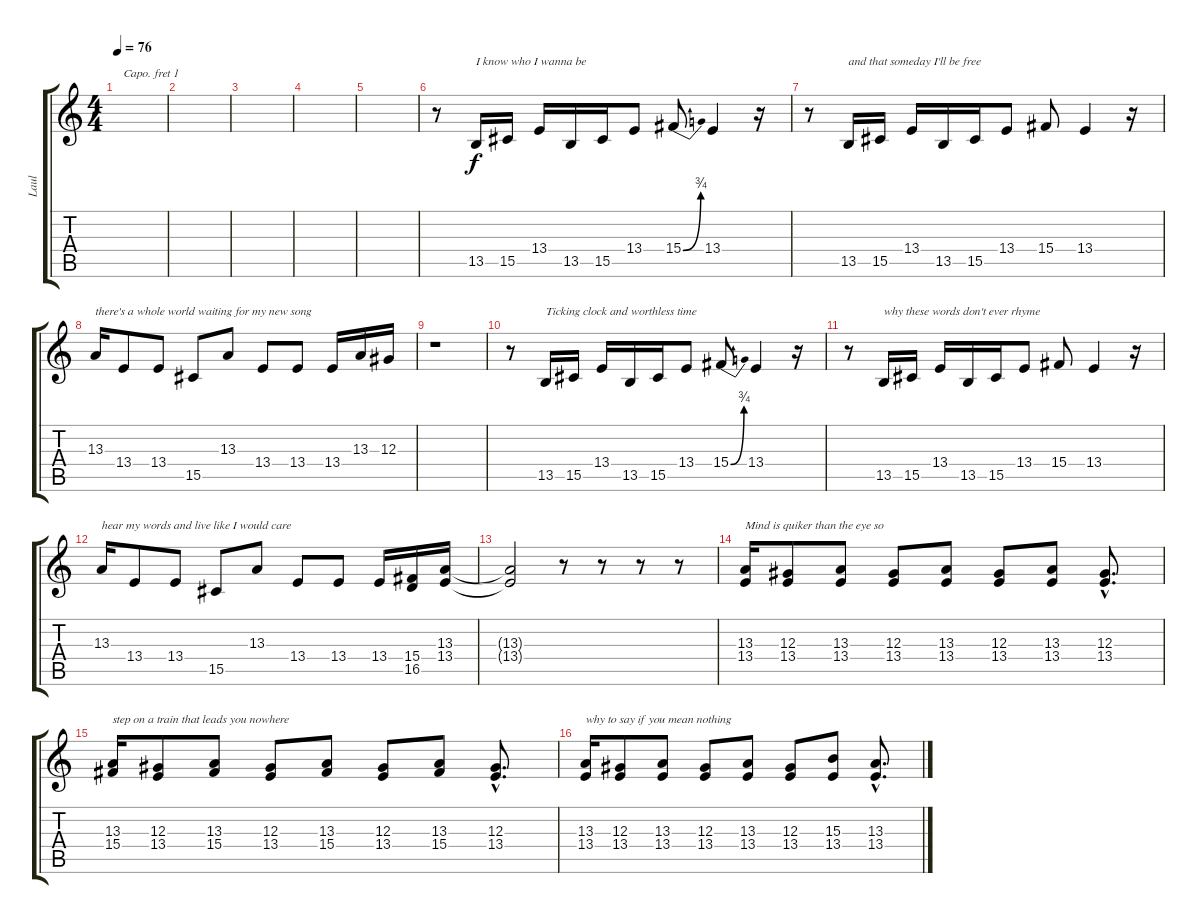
\track ("Laul" "Laul") {instrument acousticgrandpiano}
\staff {score tabs}
\capo 1
\tuning (E4 B3 G3 D3 A2 E2) {hide}
\ts (4 4)
\tempo 76
\clef g2
\ks c
|
|
|
|
|
r.8 13.5.16{txt "I know who I wanna be"} 15.5.16 13.4.16 13.5.16 15.5.16 13.4.8 15.4{be (bend 0 0 60 3)}.8 13.4.4 r.16 |
r.8 13.5.16{txt "and that someday I'll be free"} 15.5.16 13.4.16 13.5.16 15.5.16 13.4.8 15.4.8 13.4.4 r.16 |
13.3.16{txt "there's a whole world waiting for my new song"} 13.4.8 13.4.8 15.5.8 13.3.8 13.4.8 13.4.8 13.4.16 13.3.16 12.3.16 |
r.1 |
r.8 13.5.16{txt "Ticking clock and worthless time"} 15.5.16 13.4.16 13.5.16 15.5.16 13.4.8 15.4{be (bend 0 0 60 3)}.8 13.4.4 r.16 |
r.8 13.5.16{txt "why these words don't ever rhyme"} 15.5.16 13.4.16 13.5.16 15.5.16 13.4.8 15.4.8 13.4.4 r.16 |
13.3.16{txt "hear my words and live like I would care"} 13.4.8 13.4.8 15.5.8 13.3.8 13.4.8 13.4.8 13.4.16 (15.4 16.5).16 (13.3 13.4).16 |
(13.3{t} 13.4{t}).2 r.8 r.8 r.8 r.8 |
(13.3 13.4).16{txt "Mind is quiker than the eye so"} (12.3 13.4).8 (13.3 13.4).8 (12.3 13.4).8 (13.3 13.4).8 (12.3 13.4).8 (13.3 13.4).8 (12.3{hac} 13.4{hac}).8{d} |
(13.3 15.4).16{txt "step on a train that leads you nowhere"} (12.3 13.4).8 (13.3 15.4).8 (12.3 13.4).8 (13.3 15.4).8 (12.3 13.4).8 (13.3 15.4).8 (12.3{hac} 13.4{hac}).8{d} |
(13.3 13.4).16{txt "why to say if you mean nothing"} (12.3 13.4).8 (13.3 13.4).8 (12.3 13.4).8 (13.3 13.4).8 (12.3 13.4).8 (15.3 13.4).8 (13.3{hac} 13.4{hac}).8{d}
